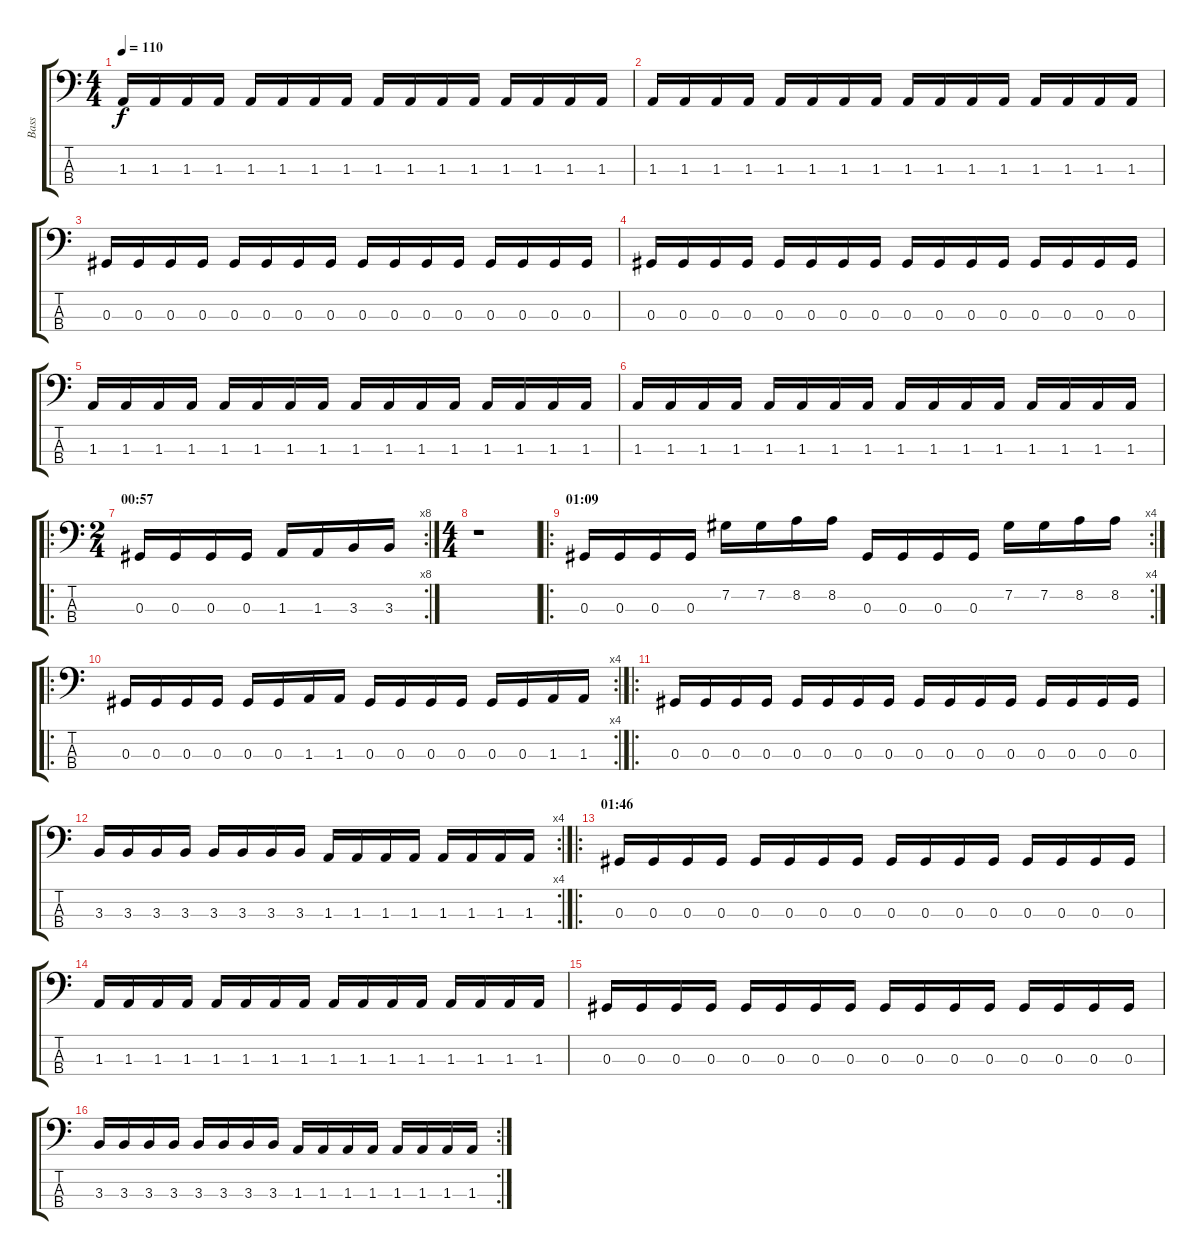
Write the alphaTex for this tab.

\track ("Bass" "Bass") {instrument electricbasspick}
\staff {score tabs}
\tuning (Gb2 Db2 Ab1 Eb1) {hide}
\ts (4 4)
\tempo 110
\clef f4
\ks c
1.3.16{dy f} 1.3.16 1.3.16 1.3.16 1.3.16 1.3.16 1.3.16 1.3.16 1.3.16 1.3.16 1.3.16 1.3.16 1.3.16 1.3.16 1.3.16 1.3.16 |
1.3.16 1.3.16 1.3.16 1.3.16 1.3.16 1.3.16 1.3.16 1.3.16 1.3.16 1.3.16 1.3.16 1.3.16 1.3.16 1.3.16 1.3.16 1.3.16 |
0.3.16 0.3.16 0.3.16 0.3.16 0.3.16 0.3.16 0.3.16 0.3.16 0.3.16 0.3.16 0.3.16 0.3.16 0.3.16 0.3.16 0.3.16 0.3.16 |
0.3.16 0.3.16 0.3.16 0.3.16 0.3.16 0.3.16 0.3.16 0.3.16 0.3.16 0.3.16 0.3.16 0.3.16 0.3.16 0.3.16 0.3.16 0.3.16 |
1.3.16 1.3.16 1.3.16 1.3.16 1.3.16 1.3.16 1.3.16 1.3.16 1.3.16 1.3.16 1.3.16 1.3.16 1.3.16 1.3.16 1.3.16 1.3.16 |
1.3.16 1.3.16 1.3.16 1.3.16 1.3.16 1.3.16 1.3.16 1.3.16 1.3.16 1.3.16 1.3.16 1.3.16 1.3.16 1.3.16 1.3.16 1.3.16 |
\ro
\rc 8
\ts (2 4)
\section ("" "00:57")
0.3.16 0.3.16 0.3.16 0.3.16 1.3.16 1.3.16 3.3.16 3.3.16 |
\ts (4 4)
r.1 |
\ro
\rc 4
\section ("" "01:09")
0.3.16 0.3.16 0.3.16 0.3.16 7.2.16 7.2.16 8.2.16 8.2.16 0.3.16 0.3.16 0.3.16 0.3.16 7.2.16 7.2.16 8.2.16 8.2.16 |
\ro
\rc 4
0.3.16 0.3.16 0.3.16 0.3.16 0.3.16 0.3.16 1.3.16 1.3.16 0.3.16 0.3.16 0.3.16 0.3.16 0.3.16 0.3.16 1.3.16 1.3.16 |
\ro
0.3.16 0.3.16 0.3.16 0.3.16 0.3.16 0.3.16 0.3.16 0.3.16 0.3.16 0.3.16 0.3.16 0.3.16 0.3.16 0.3.16 0.3.16 0.3.16 |
\rc 4
3.3.16 3.3.16 3.3.16 3.3.16 3.3.16 3.3.16 3.3.16 3.3.16 1.3.16 1.3.16 1.3.16 1.3.16 1.3.16 1.3.16 1.3.16 1.3.16 |
\ro
\section ("" "01:46")
0.3.16 0.3.16 0.3.16 0.3.16 0.3.16 0.3.16 0.3.16 0.3.16 0.3.16 0.3.16 0.3.16 0.3.16 0.3.16 0.3.16 0.3.16 0.3.16 |
1.3.16 1.3.16 1.3.16 1.3.16 1.3.16 1.3.16 1.3.16 1.3.16 1.3.16 1.3.16 1.3.16 1.3.16 1.3.16 1.3.16 1.3.16 1.3.16 |
0.3.16 0.3.16 0.3.16 0.3.16 0.3.16 0.3.16 0.3.16 0.3.16 0.3.16 0.3.16 0.3.16 0.3.16 0.3.16 0.3.16 0.3.16 0.3.16 |
\rc 2
3.3.16 3.3.16 3.3.16 3.3.16 3.3.16 3.3.16 3.3.16 3.3.16 1.3.16 1.3.16 1.3.16 1.3.16 1.3.16 1.3.16 1.3.16 1.3.16
